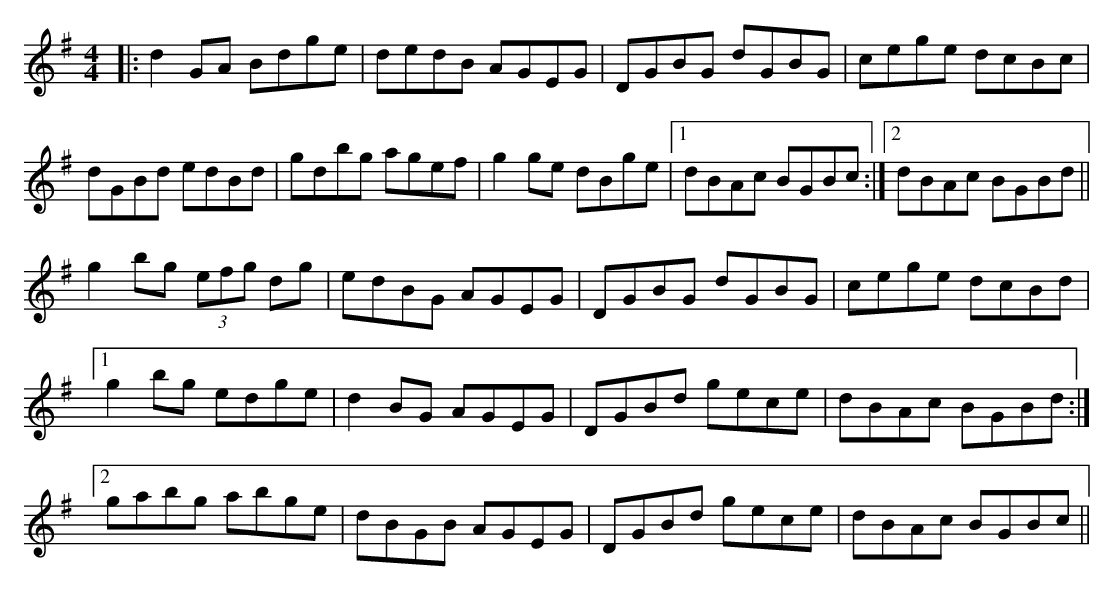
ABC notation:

X:1
M:4/4
K:G
|:d2GA Bdge|dedB AGEG|DGBG dGBG|cege dcBc|
dGBd edBd|gdbg agef|g2 ge dBge|1 dBAc BGBc:|2 dBAc BGBd||
g2bg (3efg dg|edBG AGEG|DGBG dGBG|cege dcBd|
[1 g2bg edge|d2BG AGEG|DGBd gece|dBAc BGBd:|
[2 gabg abge|dBGB AGEG|DGBd gece|dBAc BGBc||
